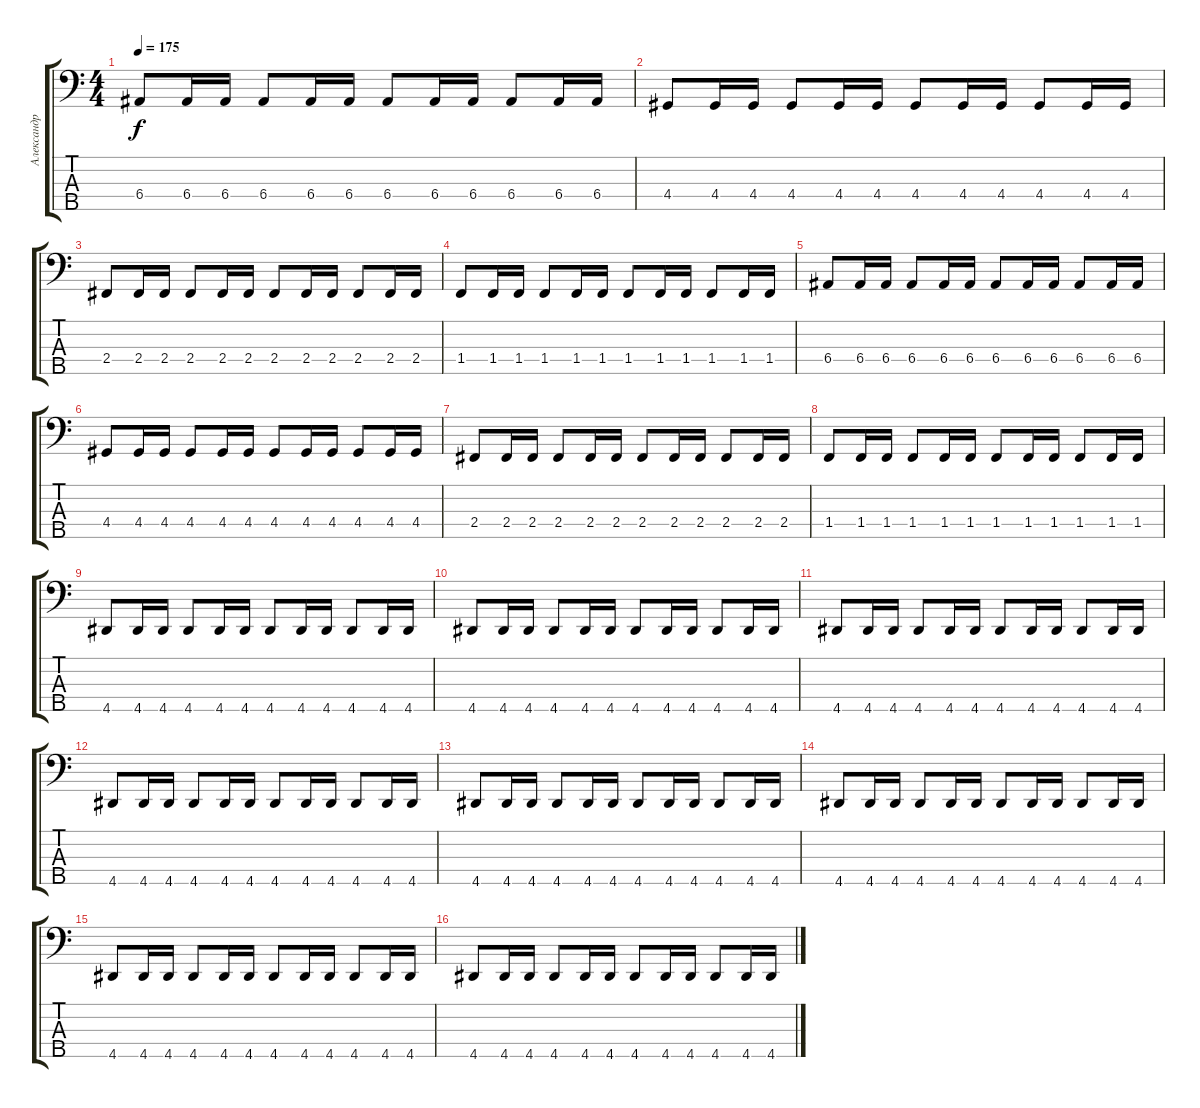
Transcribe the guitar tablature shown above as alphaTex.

\track ("Александр Швец" "Александр ") {instrument electricbasspick}
\staff {score tabs}
\tuning (G2 D2 A1 E1 B0) {hide}
\ts (4 4)
\tempo 175
\clef f4
\ks c
6.4.8{dy f} 6.4.16 6.4.16 6.4.8 6.4.16 6.4.16 6.4.8 6.4.16 6.4.16 6.4.8 6.4.16 6.4.16 |
4.4.8 4.4.16 4.4.16 4.4.8 4.4.16 4.4.16 4.4.8 4.4.16 4.4.16 4.4.8 4.4.16 4.4.16 |
2.4.8 2.4.16 2.4.16 2.4.8 2.4.16 2.4.16 2.4.8 2.4.16 2.4.16 2.4.8 2.4.16 2.4.16 |
1.4.8 1.4.16 1.4.16 1.4.8 1.4.16 1.4.16 1.4.8 1.4.16 1.4.16 1.4.8 1.4.16 1.4.16 |
6.4.8 6.4.16 6.4.16 6.4.8 6.4.16 6.4.16 6.4.8 6.4.16 6.4.16 6.4.8 6.4.16 6.4.16 |
4.4.8 4.4.16 4.4.16 4.4.8 4.4.16 4.4.16 4.4.8 4.4.16 4.4.16 4.4.8 4.4.16 4.4.16 |
2.4.8 2.4.16 2.4.16 2.4.8 2.4.16 2.4.16 2.4.8 2.4.16 2.4.16 2.4.8 2.4.16 2.4.16 |
1.4.8 1.4.16 1.4.16 1.4.8 1.4.16 1.4.16 1.4.8 1.4.16 1.4.16 1.4.8 1.4.16 1.4.16 |
4.5.8 4.5.16 4.5.16 4.5.8 4.5.16 4.5.16 4.5.8 4.5.16 4.5.16 4.5.8 4.5.16 4.5.16 |
4.5.8 4.5.16 4.5.16 4.5.8 4.5.16 4.5.16 4.5.8 4.5.16 4.5.16 4.5.8 4.5.16 4.5.16 |
4.5.8 4.5.16 4.5.16 4.5.8 4.5.16 4.5.16 4.5.8 4.5.16 4.5.16 4.5.8 4.5.16 4.5.16 |
4.5.8 4.5.16 4.5.16 4.5.8 4.5.16 4.5.16 4.5.8 4.5.16 4.5.16 4.5.8 4.5.16 4.5.16 |
4.5.8 4.5.16 4.5.16 4.5.8 4.5.16 4.5.16 4.5.8 4.5.16 4.5.16 4.5.8 4.5.16 4.5.16 |
4.5.8 4.5.16 4.5.16 4.5.8 4.5.16 4.5.16 4.5.8 4.5.16 4.5.16 4.5.8 4.5.16 4.5.16 |
4.5.8 4.5.16 4.5.16 4.5.8 4.5.16 4.5.16 4.5.8 4.5.16 4.5.16 4.5.8 4.5.16 4.5.16 |
4.5.8 4.5.16 4.5.16 4.5.8 4.5.16 4.5.16 4.5.8 4.5.16 4.5.16 4.5.8 4.5.16 4.5.16
